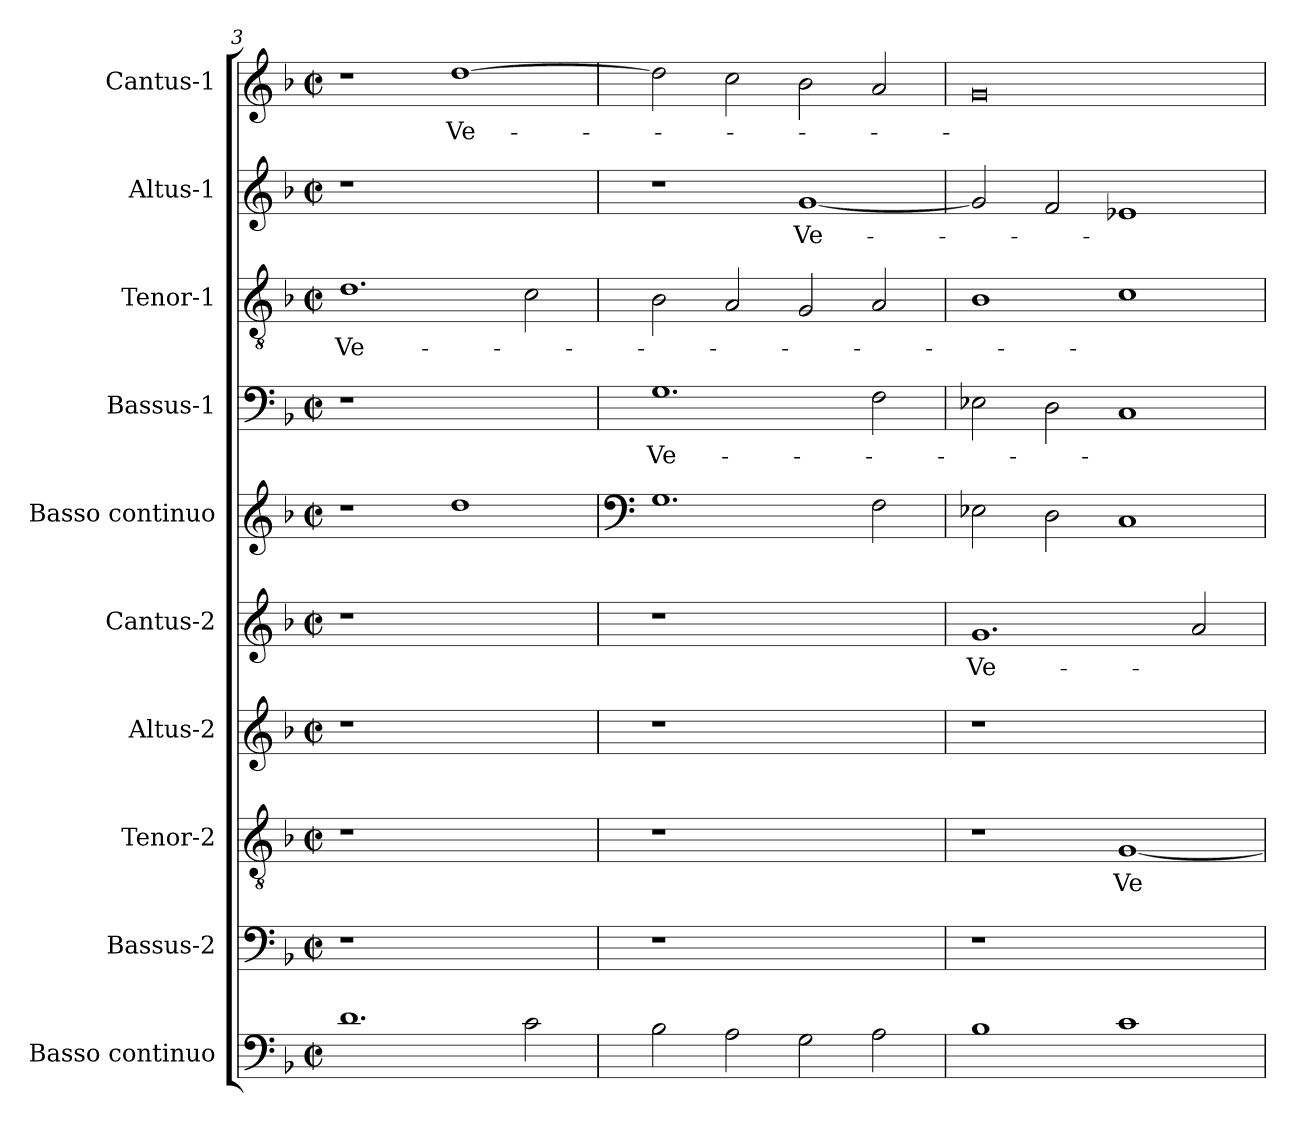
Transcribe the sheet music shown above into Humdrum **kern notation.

**kern	**kern	**kern	**text	**kern	**kern	**text	**kern	**kern	**text	**kern	**text	**kern	**text	**kern	**text
*part10	*part9	*part8	*part8	*part7	*part6	*part6	*part5	*part4	*part4	*part3	*part3	*part2	*part2	*part1	*part1
*staff10	*staff9	*staff8	*staff8	*staff7	*staff6	*staff6	*staff5	*staff4	*staff4	*staff3	*staff3	*staff2	*staff2	*staff1	*staff1
*I"Basso continuo	*I"Bassus-2	*I"Tenor-2	*	*I"Altus-2	*I"Cantus-2	*	*I"Basso continuo	*I"Bassus-1	*	*I"Tenor-1	*	*I"Altus-1	*	*I"Cantus-1	*
*I'BC2	*I'B2	*I'T2	*	*I'A-2	*I'C2	*	*I'BC1	*I'B1	*	*I'T1	*	*I'A1	*	*I'C1	*
*clefF4	*clefF4	*clefGv2	*	*clefG2	*clefG2	*	*clefG2	*clefF4	*	*clefGv2	*	*clefG2	*	*clefG2	*
*k[b-]	*k[b-]	*k[b-]	*	*k[b-]	*k[b-]	*	*k[b-]	*k[b-]	*	*k[b-]	*	*k[b-]	*	*k[b-]	*
*F:	*F:	*F:	*	*F:	*F:	*	*F:	*F:	*	*F:	*	*F:	*	*F:	*
*M2/2	*M2/2	*M2/2	*	*M2/2	*M2/2	*	*M2/2	*M2/2	*	*M2/2	*	*M2/2	*	*M2/2	*
*met(c|)	*met(c|)	*met(c|)	*	*met(c|)	*met(c|)	*	*met(c|)	*met(c|)	*	*met(c|)	*	*met(c|)	*	*met(c|)	*
=3X1	=3X1	=3X1	=3X1	=3X1	=3X1	=3X1	=3X1	=3X1	=3X1	=3X1	=3X1	=3X1	=3X1	=3X1	=3X1
!	!	!	!	!	!	!	!	!	!	!	!LO:LY:b	!	!	!	!
1.d	1r	1r	.	1r	1r	.	1r	1r	.	1.d	Ve-	1r	.	1r	.
!	!	!	!	!	!	!	!	!	!	!	!	!	!	!	!LO:LY:b
.	1ryy	1ryy	.	1ryy	1ryy	.	1dd	1ryy	.	.	.	1ryy	.	[1dd	Ve-
2c\	.	.	.	.	.	.	.	.	.	2c\	.	.	.	.	.
=4	=4	=4	=4	=4	=4	=4	=4	=4	=4	=4	=4	=4	=4	=4	=4
*	*	*	*	*	*	*	*clefF4	*	*	*	*	*	*	*	*
!	!	!	!	!	!	!	!	!	!LO:LY:b	!	!	!	!	!	!
2B-\	1r	1r	.	1r	1r	.	1.G	1.G	Ve-	2B-\	.	1r	.	2dd\]	.
2A\	.	.	.	.	.	.	.	.	.	2A/	.	.	.	2cc\	.
!	!	!	!	!	!	!	!	!	!	!	!	!	!LO:LY:b	!	!
2G\	1ryy	1ryy	.	1ryy	1ryy	.	.	.	.	2G/	.	[1g	Ve-	2b-\	.
2A\	.	.	.	.	.	.	2F\	2F\	.	2A/	.	.	.	2a/	.
=5	=5	=5	=5	=5	=5	=5	=5	=5	=5	=5	=5	=5	=5	=5	=5
!	!	!	!	!	!	!LO:LY:b	!	!	!	!	!	!	!	!	!
1B-	1r	1r	.	1r	1.g	Ve-	2E-X\	2E-X\	.	1B-	.	2g/]	.	0g	.
.	.	.	.	.	.	.	2D\	2D\	.	.	.	2f/	.	.	.
!	!	!	!LO:LY:b	!	!	!	!	!	!	!	!	!	!	!	!
1c	1ryy	[1G	Ve-	1ryy	.	.	1C	1C	.	1c	.	1e-X	.	.	.
.	.	.	.	.	2a/	.	.	.	.	.	.	.	.	.	.
=	=	=	=	=	=	=	=	=	=	=	=	=	=	=	=
*-	*-	*-	*-	*-	*-	*-	*-	*-	*-	*-	*-	*-	*-	*-	*-
